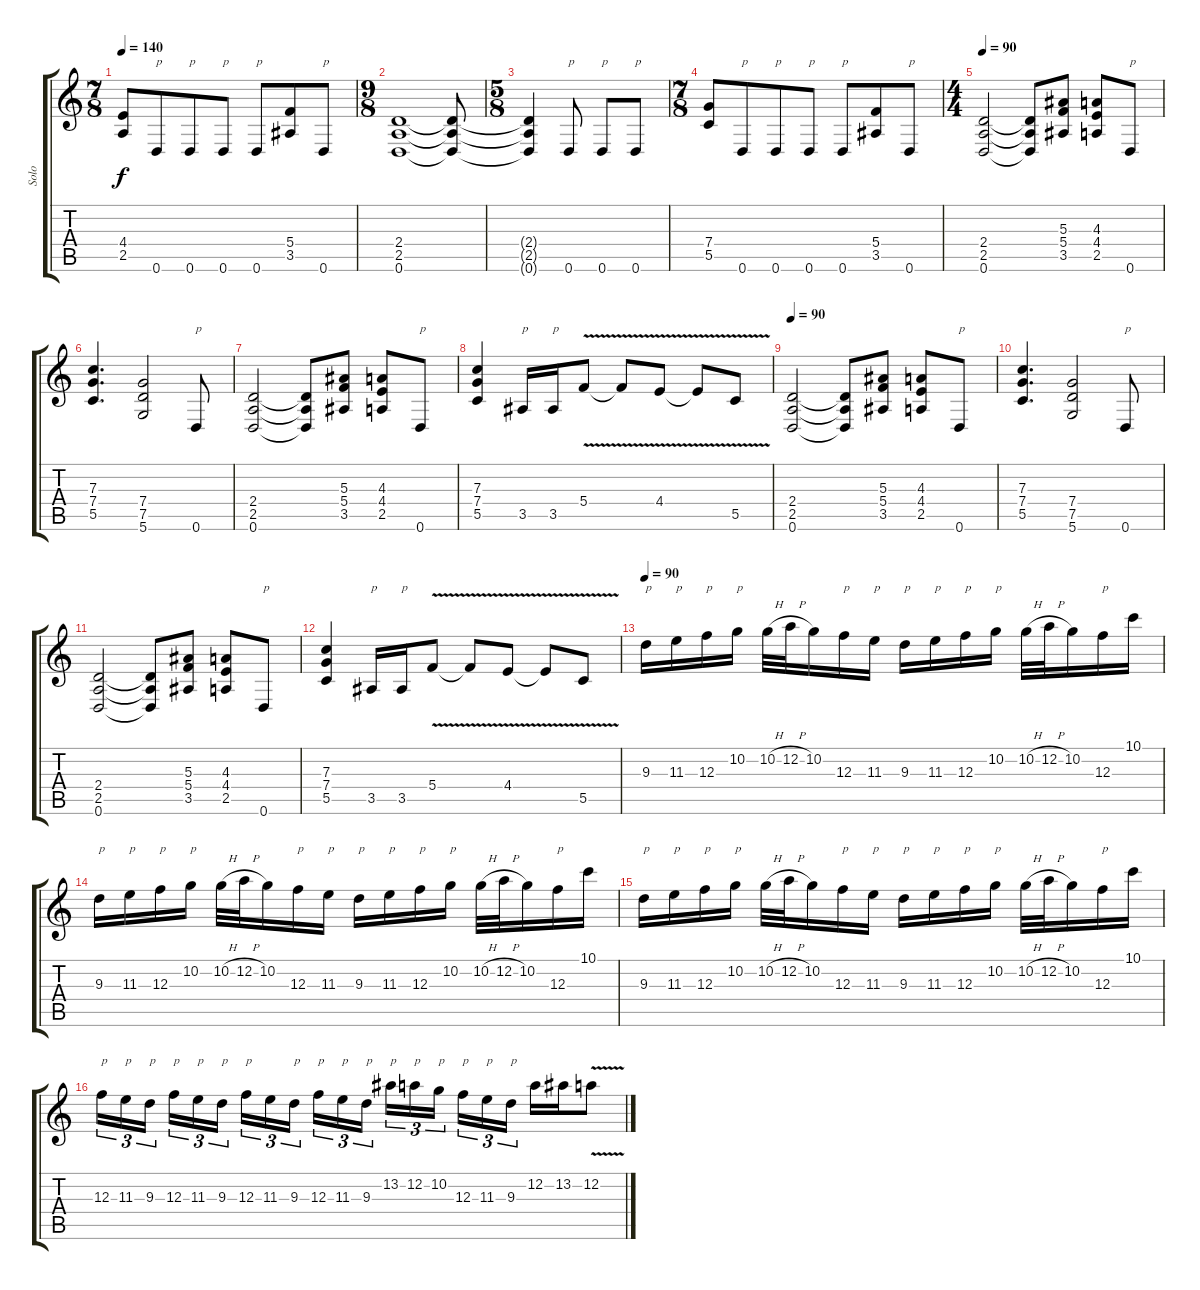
\track ("Solo" "Solo") {instrument distortionguitar}
\staff {score tabs}
\tuning (D4 A3 F3 C3 G2 D2) {hide}
\ts (7 8)
\tempo 140
\clef g2
\ks c
(4.4 2.5).8{dy f} 0.6.8{txt "p"} 0.6.8{txt "p"} 0.6.8{txt "p"} 0.6.8{txt "p"} (5.4 3.5).8 0.6.8{txt "p"} |
\ts (9 8)
(2.4 2.5 0.6).1 (2.4{t} 2.5{t} 0.6{t}).8 |
\ts (5 8)
(2.4{t} 2.5{t} 0.6{t}).4 0.6.8{txt "p"} 0.6.8{txt "p"} 0.6.8{txt "p"} |
\ts (7 8)
(7.4 5.5).8 0.6.8{txt "p"} 0.6.8{txt "p"} 0.6.8{txt "p"} 0.6.8{txt "p"} (5.4 3.5).8 0.6.8{txt "p"} |
\ts (4 4)
\tempo 90
(2.4 2.5 0.6).2 (2.4{t} 2.5{t} 0.6{t}).8 (5.3 5.4 3.5).8 (4.3 4.4 2.5).8 0.6.8{txt "p"} |
(7.3 7.4 5.5).4{d} (7.4 7.5 5.6).2 0.6.8{txt "p"} |
(2.4 2.5 0.6).2 (2.4{t} 2.5{t} 0.6{t}).8 (5.3 5.4 3.5).8 (4.3 4.4 2.5).8 0.6.8{txt "p"} |
(7.3 7.4 5.5).4 3.5.16{txt "p"} 3.5.16{txt "p"} 5.4{v}.8 5.4{t}.8 4.4{v}.8 4.4{t}.8 5.5{v}.8 |
\tempo 90
(2.4 2.5 0.6).2 (2.4{t} 2.5{t} 0.6{t}).8 (5.3 5.4 3.5).8 (4.3 4.4 2.5).8 0.6.8{txt "p"} |
(7.3 7.4 5.5).4{d} (7.4 7.5 5.6).2 0.6.8{txt "p"} |
(2.4 2.5 0.6).2 (2.4{t} 2.5{t} 0.6{t}).8 (5.3 5.4 3.5).8 (4.3 4.4 2.5).8 0.6.8{txt "p"} |
(7.3 7.4 5.5).4 3.5.16{txt "p"} 3.5.16{txt "p"} 5.4{v}.8 5.4{t}.8 4.4{v}.8 4.4{t}.8 5.5{v}.8 |
\tempo 90
9.3.16{txt "p" volume 16} 11.3.16{txt "p"} 12.3.16{txt "p"} 10.2.16{txt "p"} 10.2{h}.32 12.2{h}.32 10.2.16 12.3.16{txt "p"} 11.3.16{txt "p"} 9.3.16{txt "p"} 11.3.16{txt "p"} 12.3.16{txt "p"} 10.2.16{txt "p"} 10.2{h}.32 12.2{h}.32 10.2.16 12.3.16{txt "p"} 10.1.16 |
9.3.16{txt "p"} 11.3.16{txt "p"} 12.3.16{txt "p"} 10.2.16{txt "p"} 10.2{h}.32 12.2{h}.32 10.2.16 12.3.16{txt "p"} 11.3.16{txt "p"} 9.3.16{txt "p"} 11.3.16{txt "p"} 12.3.16{txt "p"} 10.2.16{txt "p"} 10.2{h}.32 12.2{h}.32 10.2.16 12.3.16{txt "p"} 10.1.16 |
9.3.16{txt "p"} 11.3.16{txt "p"} 12.3.16{txt "p"} 10.2.16{txt "p"} 10.2{h}.32 12.2{h}.32 10.2.16 12.3.16{txt "p"} 11.3.16{txt "p"} 9.3.16{txt "p"} 11.3.16{txt "p"} 12.3.16{txt "p"} 10.2.16{txt "p"} 10.2{h}.32 12.2{h}.32 10.2.16 12.3.16{txt "p"} 10.1.16 |
12.3.16{tu (3 2) txt "p"} 11.3.16{tu (3 2) txt "p"} 9.3.16{tu (3 2) txt "p" beam splitsecondary} 12.3.16{tu (3 2) txt "p"} 11.3.16{tu (3 2) txt "p"} 9.3.16{tu (3 2) txt "p"} 12.3.16{tu (3 2) txt "p"} 11.3.16{tu (3 2)} 9.3.16{tu (3 2) txt "p" beam splitsecondary} 12.3.16{tu (3 2) txt "p"} 11.3.16{tu (3 2) txt "p"} 9.3.16{tu (3 2) txt "p"} 13.2.16{tu (3 2) txt "p"} 12.2.16{tu (3 2) txt "p"} 10.2.16{tu (3 2) txt "p" beam splitsecondary} 12.3.16{tu (3 2) txt "p"} 11.3.16{tu (3 2) txt "p"} 9.3.16{tu (3 2) txt "p"} 12.2.16 13.2.16 12.2{v}.8
